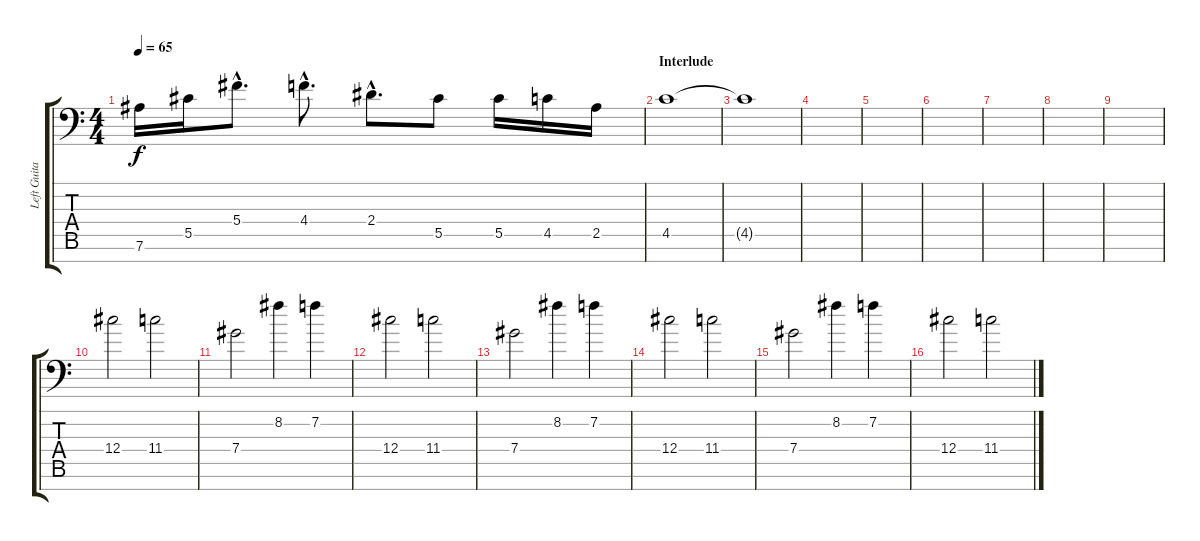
\track ("Left Guitar" "Left Guita") {instrument distortionguitar}
\staff {score tabs}
\tuning (Eb4 Bb3 Gb3 Db3 Ab2 Eb2 Bb1) {hide}
\ts (4 4)
\tempo 65
\clef f4
\ks c
7.6.16{dy f} 5.5.16 5.4{hac}.8{d} 4.4{hac}.8{d} 2.4{hac}.8{d} 5.5.8 5.5.16 4.5.16 2.5.16 |
\section ("" "Interlude")
4.5.1{volume 0} |
4.5{t}.1 |
|
|
|
|
|
|
12.4.2{volume 8} 11.4.2 |
7.4.2 8.2.4 7.2.4 |
12.4.2{volume 10} 11.4.2 |
7.4.2 8.2.4 7.2.4 |
12.4.2{volume 10} 11.4.2 |
7.4.2 8.2.4 7.2.4 |
12.4.2{volume 10} 11.4.2
